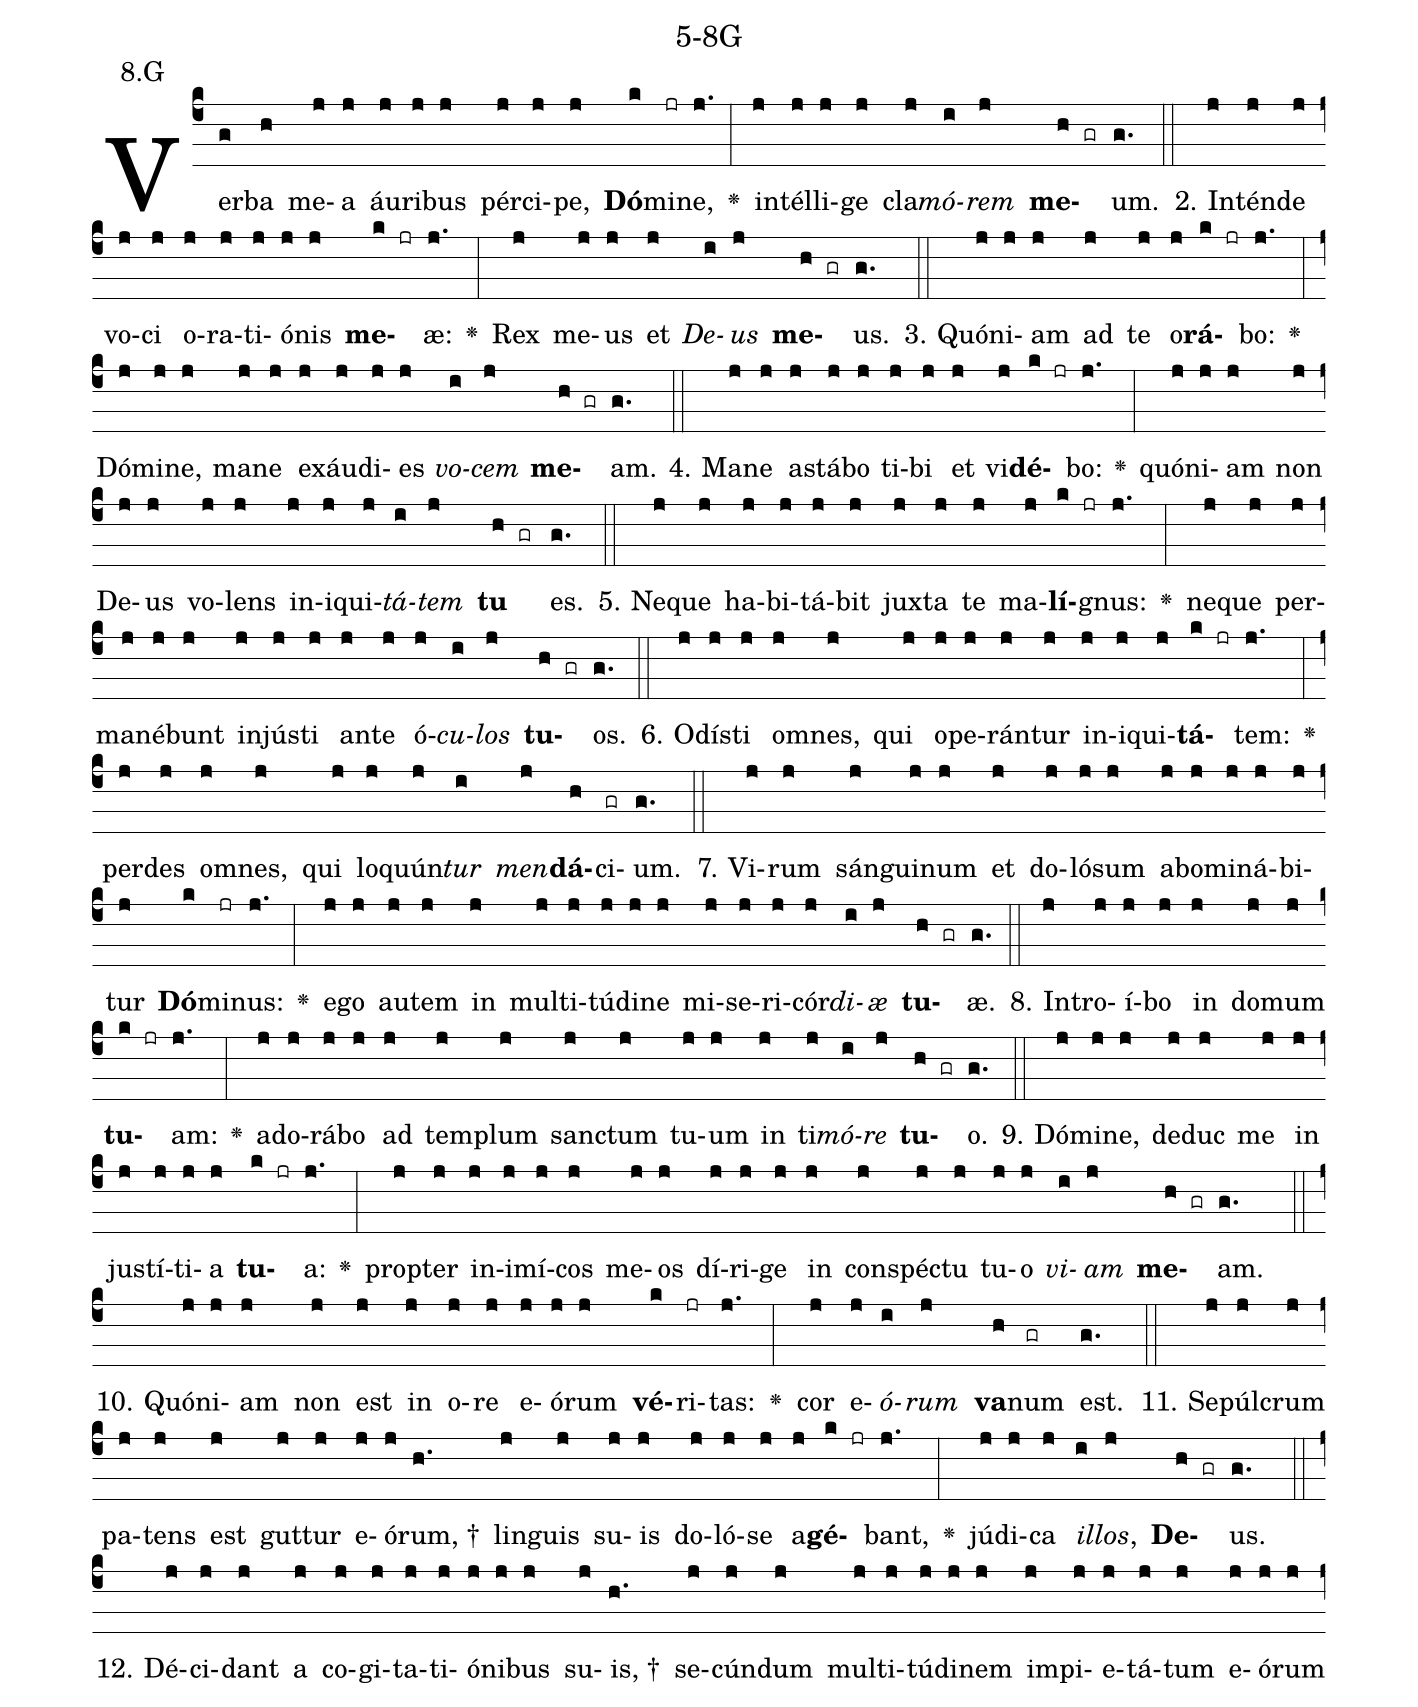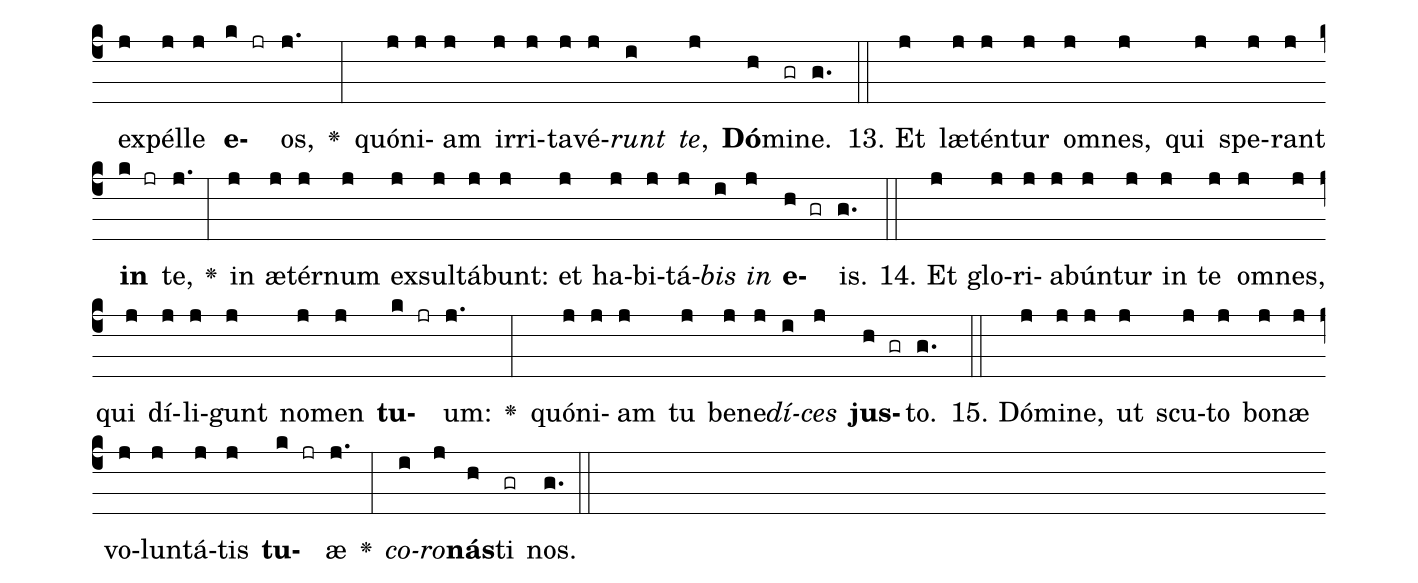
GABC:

name: 5-8G;
annotation: 8.G;
%%
(c4)Ver(g)ba(h) me(j)a(j) áu(j)ri(j)bus(j) pér(j)ci(j)pe,(j) <b>Dó</b>(k)mi(jr)ne,(j.) <v>\greheightstar</v>(:) in(j)tél(j)li(j)ge(j) cla(j)<i>mó</i>(i)<i>rem</i>(j) <b>me</b>(h gr)um.(g.) (::)
2. In(j)tén(j)de(j) vo(j)ci(j) o(j)ra(j)ti(j)ó(j)nis(j) <b>me</b>(k jr)æ:(j.) <v>\greheightstar</v>(:) Rex(j) me(j)us(j) et(j) <i>De</i>(i)<i>us</i>(j) <b>me</b>(h gr)us.(g.) (::)
3. Quón(j)i(j)am(j) ad(j) te(j) o(j)<b>rá</b>(k jr)bo:(j.) <v>\greheightstar</v>(:) Dó(j)mi(j)ne,(j) ma(j)ne(j) ex(j)áu(j)di(j)es(j) <i>vo</i>(i)<i>cem</i>(j) <b>me</b>(h gr)am.(g.) (::)
4. Ma(j)ne(j) a(j)stá(j)bo(j) ti(j)bi(j) et(j) vi(j)<b>dé</b>(k jr)bo:(j.) <v>\greheightstar</v>(:) quón(j)i(j)am(j) non(j) De(j)us(j) vo(j)lens(j) in(j)i(j)qui(j)<i>tá</i>(i)<i>tem</i>(j) <b>tu</b>(h gr) es.(g.) (::)
5. Ne(j)que(j) ha(j)bi(j)tá(j)bit(j) jux(j)ta(j) te(j) ma(j)<b>lí</b>(k jr)gnus:(j.) <v>\greheightstar</v>(:) ne(j)que(j) per(j)ma(j)né(j)bunt(j) in(j)jús(j)ti(j) an(j)te(j) ó(j)<i>cu</i>(i)<i>los</i>(j) <b>tu</b>(h gr)os.(g.) (::)
6. O(j)dís(j)ti(j) om(j)nes,(j) qui(j) o(j)pe(j)rán(j)tur(j) in(j)i(j)qui(j)<b>tá</b>(k jr)tem:(j.) <v>\greheightstar</v>(:) per(j)des(j) om(j)nes,(j) qui(j) lo(j)quún(j)<i>tur</i>(i) <i>men</i>(j)<b>dá</b>(h)ci(gr)um.(g.) (::)
7. Vi(j)rum(j) sán(j)gui(j)num(j) et(j) do(j)ló(j)sum(j) ab(j)o(j)mi(j)ná(j)bi(j)tur(j) <b>Dó</b>(k)mi(jr)nus:(j.) <v>\greheightstar</v>(:) e(j)go(j) au(j)tem(j) in(j) mul(j)ti(j)tú(j)di(j)ne(j) mi(j)se(j)ri(j)cór(j)<i>di</i>(i)<i>æ</i>(j) <b>tu</b>(h gr)æ.(g.) (::)
8. In(j)tro(j)í(j)bo(j) in(j) do(j)mum(j) <b>tu</b>(k jr)am:(j.) <v>\greheightstar</v>(:) ad(j)o(j)rá(j)bo(j) ad(j) tem(j)plum(j) sanc(j)tum(j) tu(j)um(j) in(j) ti(j)<i>mó</i>(i)<i>re</i>(j) <b>tu</b>(h gr)o.(g.) (::)
9. Dó(j)mi(j)ne,(j) de(j)duc(j) me(j) in(j) jus(j)tí(j)ti(j)a(j) <b>tu</b>(k jr)a:(j.) <v>\greheightstar</v>(:) prop(j)ter(j) in(j)i(j)mí(j)cos(j) me(j)os(j) dí(j)ri(j)ge(j) in(j) con(j)spéc(j)tu(j) tu(j)o(j) <i>vi</i>(i)<i>am</i>(j) <b>me</b>(h gr)am.(g.) (::)
10. Quón(j)i(j)am(j) non(j) est(j) in(j) o(j)re(j) e(j)ó(j)rum(j) <b>vé</b>(k)ri(jr)tas:(j.) <v>\greheightstar</v>(:) cor(j) e(j)<i>ó</i>(i)<i>rum</i>(j) <b>va</b>(h)num(gr) est.(g.) (::)
11. Se(j)púl(j)crum(j) pa(j)tens(j) est(j) gut(j)tur(j) e(j)ó(j)rum, †(h.) lin(j)guis(j) su(j)is(j) do(j)ló(j)se(j) a(j)<b>gé</b>(k jr)bant,(j.) <v>\greheightstar</v>(:) jú(j)di(j)ca(j) <i>il</i>(i)<i>los</i>,(j) <b>De</b>(h gr)us.(g.) (::)
12. Dé(j)ci(j)dant(j) a(j) co(j)gi(j)ta(j)ti(j)ó(j)ni(j)bus(j) su(j)is, †(h.) se(j)cún(j)dum(j) mul(j)ti(j)tú(j)di(j)nem(j) im(j)pi(j)e(j)tá(j)tum(j) e(j)ó(j)rum(j) ex(j)pél(j)le(j) <b>e</b>(k jr)os,(j.) <v>\greheightstar</v>(:) quón(j)i(j)am(j) ir(j)ri(j)ta(j)vé(j)<i>runt</i>(i) <i>te</i>,(j) <b>Dó</b>(h)mi(gr)ne.(g.) (::)
13. Et(j) læ(j)tén(j)tur(j) om(j)nes,(j) qui(j) spe(j)rant(j) <b>in</b>(k jr) te,(j.) <v>\greheightstar</v>(:) in(j) æ(j)tér(j)num(j) ex(j)sul(j)tá(j)bunt:(j) et(j) ha(j)bi(j)tá(j)<i>bis</i>(i) <i>in</i>(j) <b>e</b>(h gr)is.(g.) (::)
14. Et(j) glo(j)ri(j)a(j)bún(j)tur(j) in(j) te(j) om(j)nes,(j) qui(j) dí(j)li(j)gunt(j) no(j)men(j) <b>tu</b>(k jr)um:(j.) <v>\greheightstar</v>(:) quón(j)i(j)am(j) tu(j) be(j)ne(j)<i>dí</i>(i)<i>ces</i>(j) <b>jus</b>(h gr)to.(g.) (::)
15. Dó(j)mi(j)ne,(j) ut(j) scu(j)to(j) bo(j)næ(j) vo(j)lun(j)tá(j)tis(j) <b>tu</b>(k jr)æ(j.) <v>\greheightstar</v>(:) <i>co</i>(i)<i>ro</i>(j)<b>nás</b>(h)ti(gr) nos.(g.) (::)
